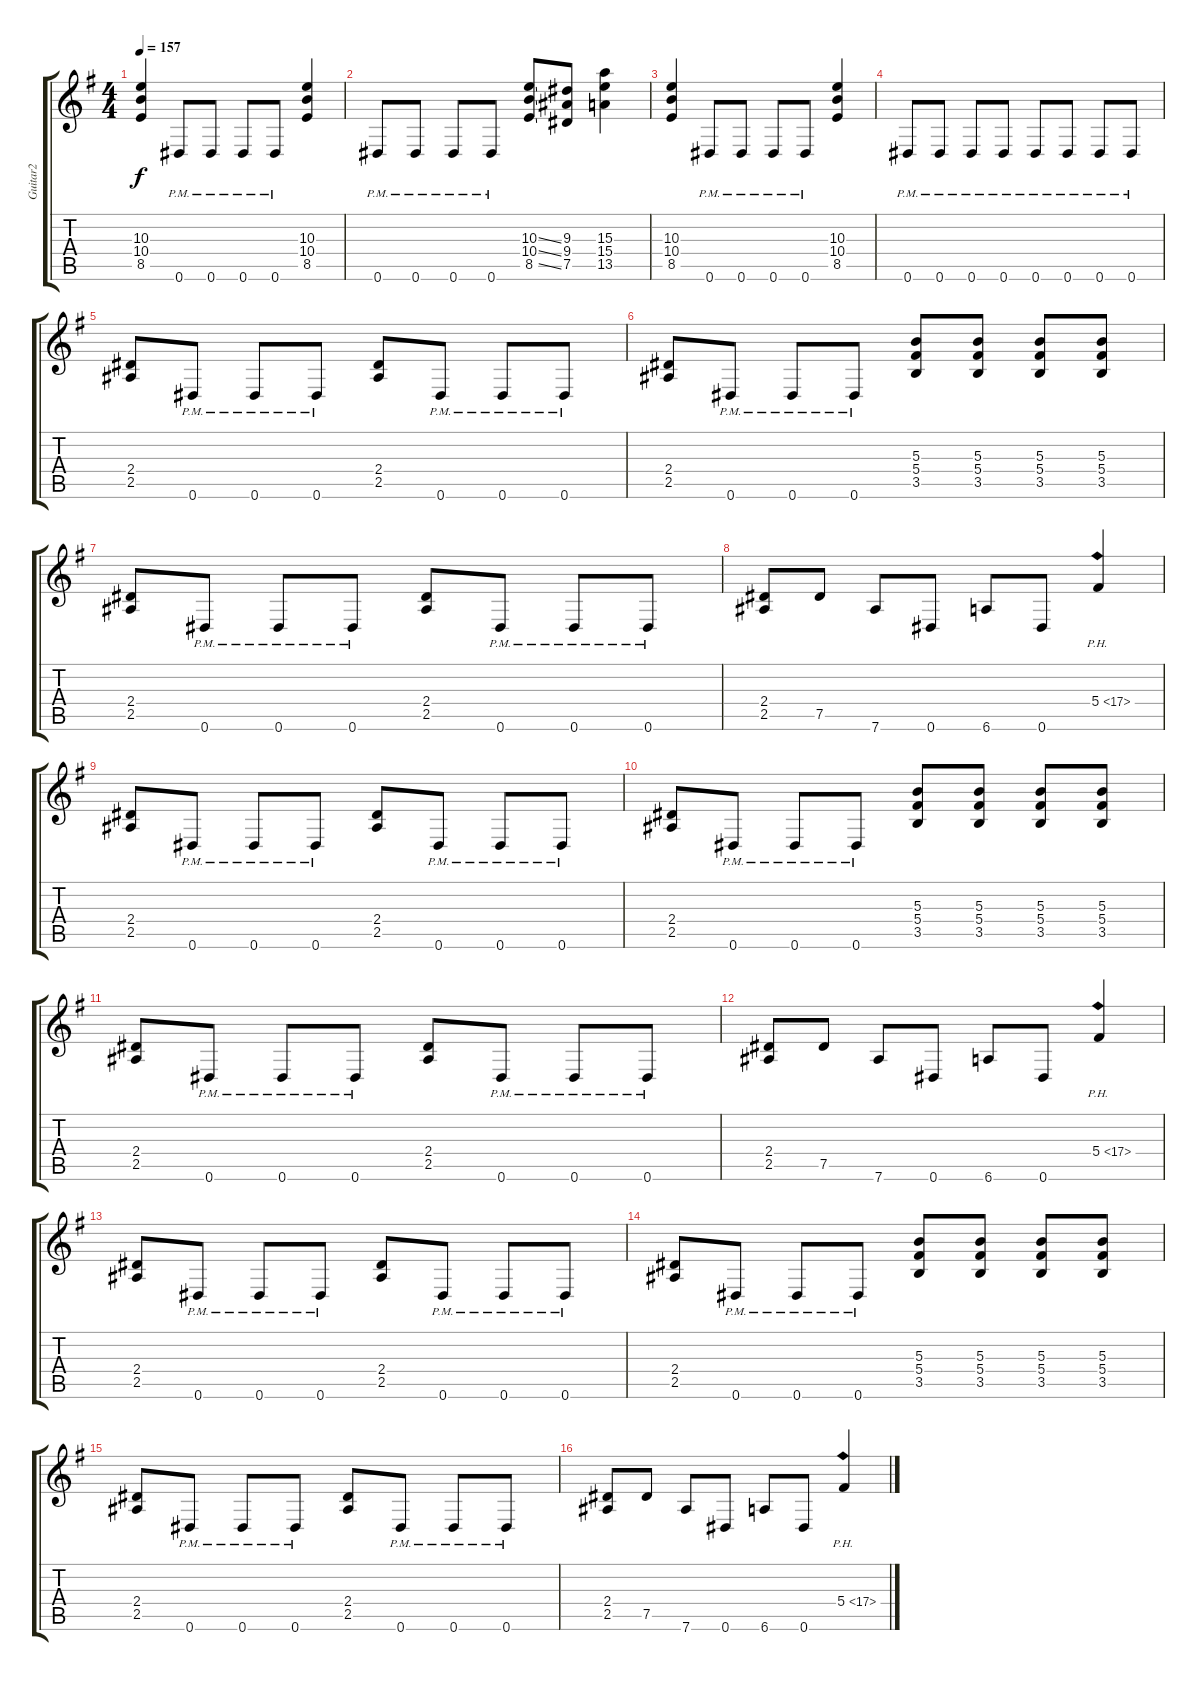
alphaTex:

\track ("Guitar2" "Guitar2") {instrument distortionguitar}
\staff {score tabs}
\tuning (Eb4 Bb3 Gb3 Db3 Ab2 Eb2) {hide}
\ts (4 4)
\tempo 157
\clef g2
\ks eminor
(10.3 10.4 8.5).4{dy f} 0.6{pm}.8 0.6{pm}.8 0.6{pm}.8 0.6{pm}.8 (10.3 10.4 8.5).4 |
0.6{pm}.8 0.6{pm}.8 0.6{pm}.8 0.6{pm}.8 (10.3{ss} 10.4{ss} 8.5{ss}).8 (9.3 9.4 7.5).8 (15.3 15.4 13.5).4 |
(10.3 10.4 8.5).4 0.6{pm}.8 0.6{pm}.8 0.6{pm}.8 0.6{pm}.8 (10.3 10.4 8.5).4 |
0.6{pm}.8 0.6{pm}.8 0.6{pm}.8 0.6{pm}.8 0.6{pm}.8 0.6{pm}.8 0.6{pm}.8 0.6{pm}.8 |
(2.4 2.5).8 0.6{pm}.8 0.6{pm}.8 0.6{pm}.8 (2.4 2.5).8 0.6{pm}.8 0.6{pm}.8 0.6{pm}.8 |
(2.4 2.5).8 0.6{pm}.8 0.6{pm}.8 0.6{pm}.8 (5.3 5.4 3.5).8 (5.3 5.4 3.5).8 (5.3 5.4 3.5).8 (5.3 5.4 3.5).8 |
(2.4 2.5).8 0.6{pm}.8 0.6{pm}.8 0.6{pm}.8 (2.4 2.5).8 0.6{pm}.8 0.6{pm}.8 0.6{pm}.8 |
(2.4 2.5).8 7.5.8 7.6.8 0.6.8 6.6.8 0.6.8 5.4{ph 12}.4 |
(2.4 2.5).8 0.6{pm}.8 0.6{pm}.8 0.6{pm}.8 (2.4 2.5).8 0.6{pm}.8 0.6{pm}.8 0.6{pm}.8 |
(2.4 2.5).8 0.6{pm}.8 0.6{pm}.8 0.6{pm}.8 (5.3 5.4 3.5).8 (5.3 5.4 3.5).8 (5.3 5.4 3.5).8 (5.3 5.4 3.5).8 |
(2.4 2.5).8 0.6{pm}.8 0.6{pm}.8 0.6{pm}.8 (2.4 2.5).8 0.6{pm}.8 0.6{pm}.8 0.6{pm}.8 |
(2.4 2.5).8 7.5.8 7.6.8 0.6.8 6.6.8 0.6.8 5.4{ph 12}.4 |
(2.4 2.5).8 0.6{pm}.8 0.6{pm}.8 0.6{pm}.8 (2.4 2.5).8 0.6{pm}.8 0.6{pm}.8 0.6{pm}.8 |
(2.4 2.5).8 0.6{pm}.8 0.6{pm}.8 0.6{pm}.8 (5.3 5.4 3.5).8 (5.3 5.4 3.5).8 (5.3 5.4 3.5).8 (5.3 5.4 3.5).8 |
(2.4 2.5).8 0.6{pm}.8 0.6{pm}.8 0.6{pm}.8 (2.4 2.5).8 0.6{pm}.8 0.6{pm}.8 0.6{pm}.8 |
(2.4 2.5).8 7.5.8 7.6.8 0.6.8 6.6.8 0.6.8 5.4{ph 12}.4
